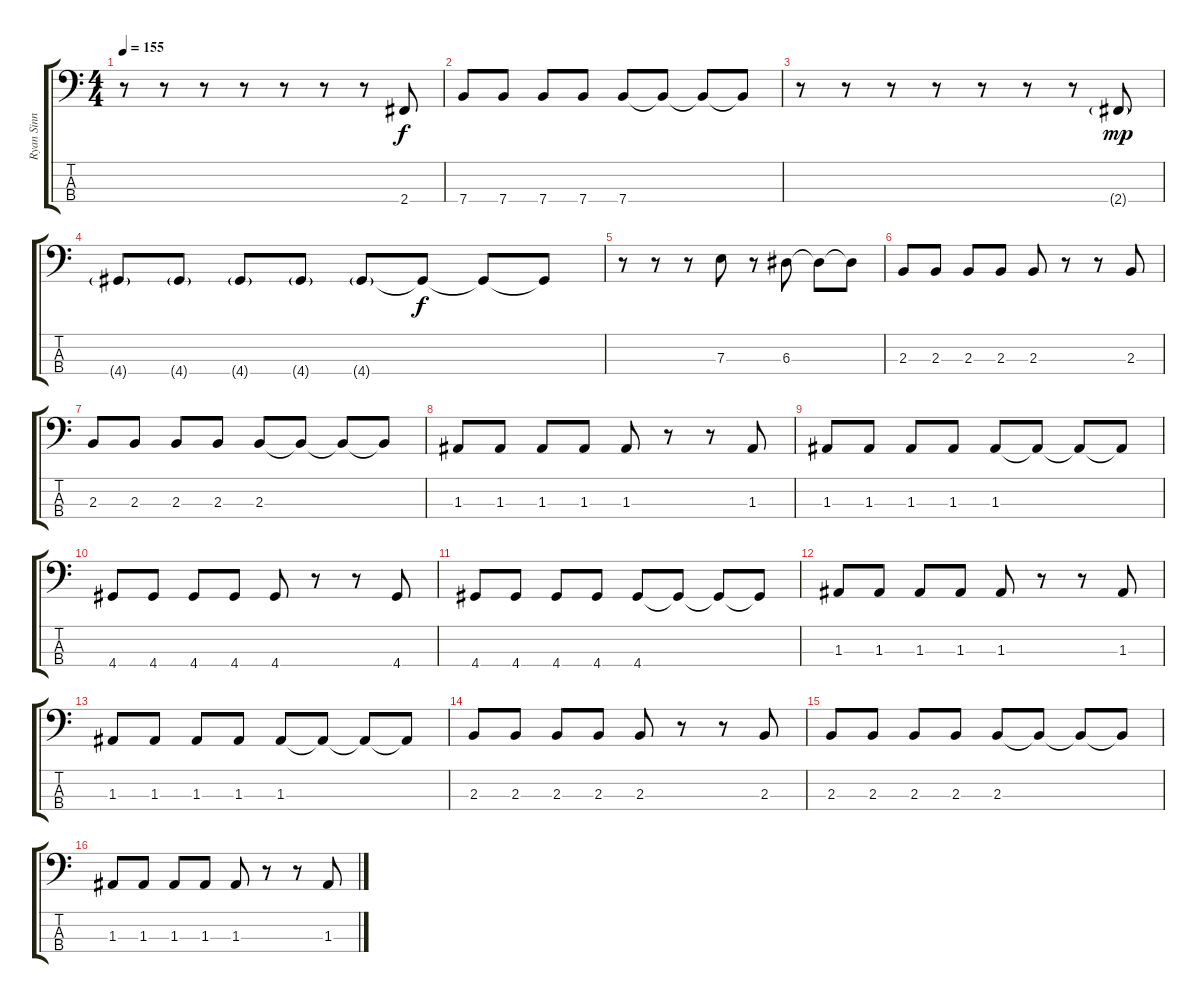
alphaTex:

\track ("Ryan Sinn Bass" "Ryan Sinn ") {instrument electricbasspick}
\staff {score tabs}
\tuning (G2 D2 A1 E1) {hide}
\ts (4 4)
\tempo 155
\clef f4
\ks c
r.8{dy f} r.8 r.8 r.8 r.8 r.8 r.8 2.4.8 |
7.4.8 7.4.8 7.4.8 7.4.8 7.4.8 7.4{t}.8 7.4{t}.8 7.4{t}.8 |
r.8 r.8 r.8 r.8 r.8 r.8 r.8 2.4{g}.8{dy mp} |
4.4{g}.8 4.4{g}.8 4.4{g}.8 4.4{g}.8 4.4{g}.8 4.4{t}.8{dy f} 4.4{t}.8 4.4{t}.8 |
r.8 r.8 r.8 7.3.8 r.8 6.3.8 6.3{t}.8 6.3{t}.8 |
2.3.8 2.3.8 2.3.8 2.3.8 2.3.8 r.8 r.8 2.3.8 |
2.3.8 2.3.8 2.3.8 2.3.8 2.3.8 2.3{t}.8 2.3{t}.8 2.3{t}.8 |
1.3.8 1.3.8 1.3.8 1.3.8 1.3.8 r.8 r.8 1.3.8 |
1.3.8 1.3.8 1.3.8 1.3.8 1.3.8 1.3{t}.8 1.3{t}.8 1.3{t}.8 |
4.4.8 4.4.8 4.4.8 4.4.8 4.4.8 r.8 r.8 4.4.8 |
4.4.8 4.4.8 4.4.8 4.4.8 4.4.8 4.4{t}.8 4.4{t}.8 4.4{t}.8 |
1.3.8 1.3.8 1.3.8 1.3.8 1.3.8 r.8 r.8 1.3.8 |
1.3.8 1.3.8 1.3.8 1.3.8 1.3.8 1.3{t}.8 1.3{t}.8 1.3{t}.8 |
2.3.8 2.3.8 2.3.8 2.3.8 2.3.8 r.8 r.8 2.3.8 |
2.3.8 2.3.8 2.3.8 2.3.8 2.3.8 2.3{t}.8 2.3{t}.8 2.3{t}.8 |
1.3.8 1.3.8 1.3.8 1.3.8 1.3.8 r.8 r.8 1.3.8
